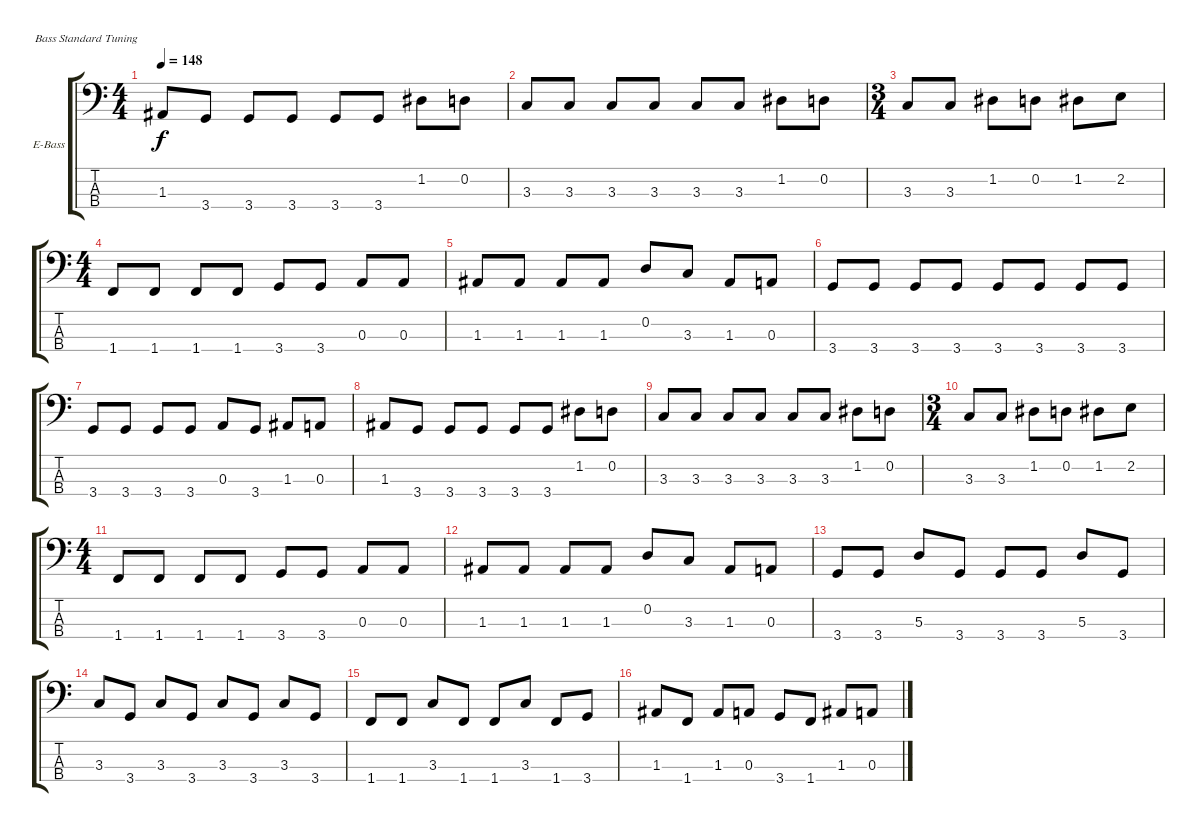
\bracketExtendMode groupsimilarinstruments
\firstSystemTrackNameOrientation horizontal
\otherSystemsTrackNameOrientation horizontal
\track ("Bass" "E-Bass") {instrument electricbassfinger}
\staff {score tabs}
\tuning (G2 D2 A1 E1)
\ts (4 4)
\tempo 148
\clef f4
\ks c
1.3.8{dy f} 3.4.8 3.4.8 3.4.8 3.4.8 3.4.8 1.2.8 0.2.8 |
3.3.8 3.3.8 3.3.8 3.3.8 3.3.8 3.3.8 1.2.8 0.2.8 |
\ts (3 4)
\beaming (8 2 2 2)
3.3.8 3.3.8 1.2.8 0.2.8 1.2.8 2.2.8 |
\ts (4 4)
\beaming (8 2 2 2 2)
1.4.8 1.4.8 1.4.8 1.4.8 3.4.8 3.4.8 0.3.8 0.3.8 |
1.3.8 1.3.8 1.3.8 1.3.8 0.2.8 3.3.8 1.3.8 0.3.8 |
3.4.8 3.4.8 3.4.8 3.4.8 3.4.8 3.4.8 3.4.8 3.4.8 |
3.4.8 3.4.8 3.4.8 3.4.8 0.3.8 3.4.8 1.3.8 0.3.8 |
1.3.8 3.4.8 3.4.8 3.4.8 3.4.8 3.4.8 1.2.8 0.2.8 |
3.3.8 3.3.8 3.3.8 3.3.8 3.3.8 3.3.8 1.2.8 0.2.8 |
\ts (3 4)
\beaming (8 2 2 2)
3.3.8 3.3.8 1.2.8 0.2.8 1.2.8 2.2.8 |
\ts (4 4)
\beaming (8 2 2 2 2)
1.4.8 1.4.8 1.4.8 1.4.8 3.4.8 3.4.8 0.3.8 0.3.8 |
1.3.8 1.3.8 1.3.8 1.3.8 0.2.8 3.3.8 1.3.8 0.3.8 |
3.4.8 3.4.8 5.3.8 3.4.8 3.4.8 3.4.8 5.3.8 3.4.8 |
3.3.8 3.4.8 3.3.8 3.4.8 3.3.8 3.4.8 3.3.8 3.4.8 |
1.4.8 1.4.8 3.3.8 1.4.8 1.4.8 3.3.8 1.4.8 3.4.8 |
1.3.8 1.4.8 1.3.8 0.3.8 3.4.8 1.4.8 1.3.8 0.3.8
